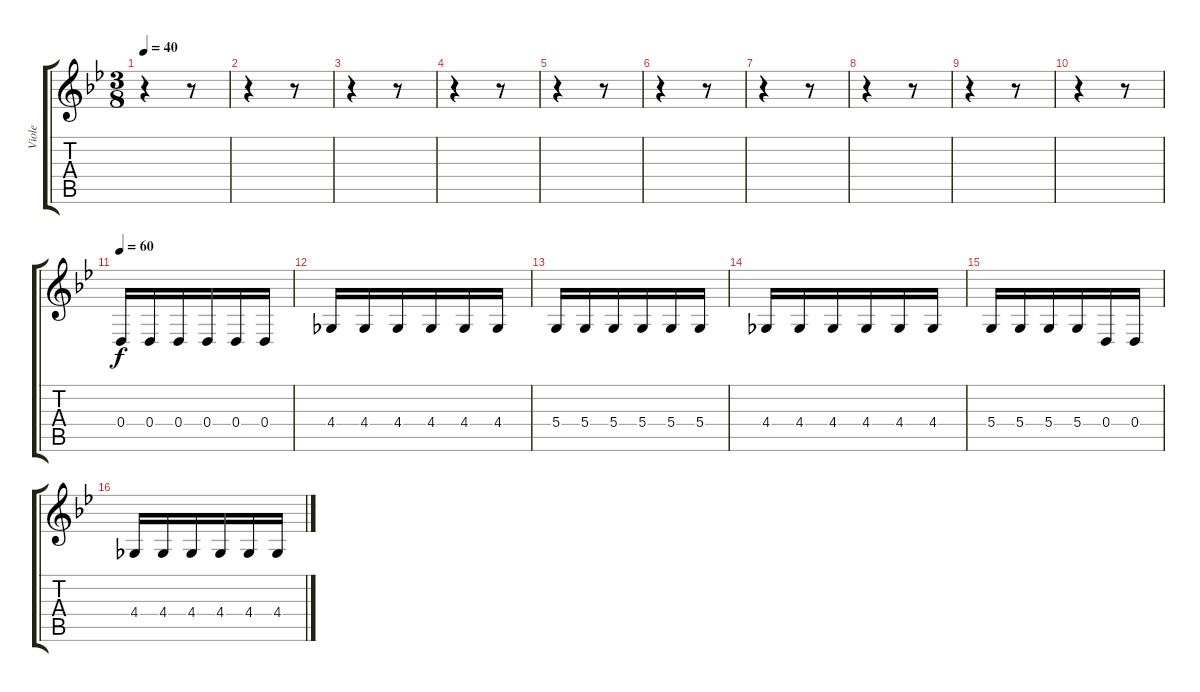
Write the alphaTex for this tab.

\track ("Viole" "Viole") {instrument viola}
\staff {score tabs}
\tuning (E4 B3 G3 D3 A2 D2) {hide}
\ts (3 8)
\tempo 40
\clef g2
\ks bb
r.4{dy f} r.8 |
r.4 r.8 |
r.4 r.8 |
r.4 r.8 |
r.4 r.8 |
r.4 r.8 |
r.4 r.8 |
r.4 r.8 |
r.4 r.8 |
r.4 r.8 |
\tempo 60
0.4.16 0.4.16 0.4.16 0.4.16 0.4.16 0.4.16 |
4.4.16 4.4.16 4.4.16 4.4.16 4.4.16 4.4.16 |
5.4.16 5.4.16 5.4.16 5.4.16 5.4.16 5.4.16 |
4.4.16 4.4.16 4.4.16 4.4.16 4.4.16 4.4.16 |
5.4.16 5.4.16 5.4.16 5.4.16 0.4.16 0.4.16 |
4.4.16 4.4.16 4.4.16 4.4.16 4.4.16 4.4.16
